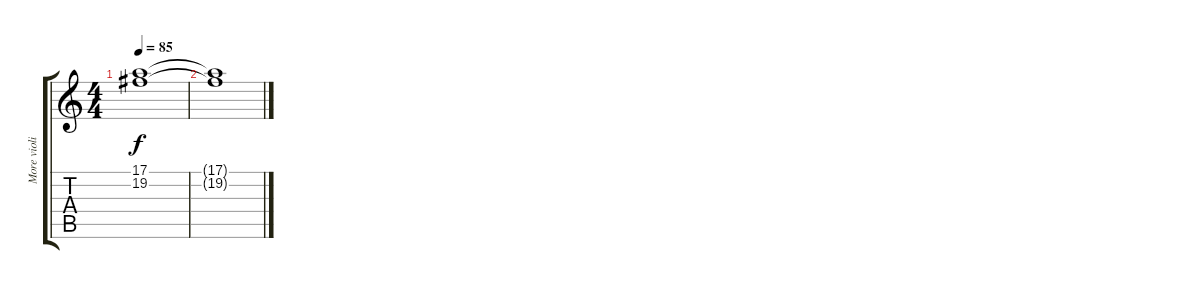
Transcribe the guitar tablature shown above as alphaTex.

\track ("More violins" "More violi") {instrument stringensemble1}
\staff {score tabs}
\tuning (E4 B3 G3 D3 A2 D2) {hide}
\ts (4 4)
\tempo 85
\clef g2
\ks c
(17.1{t} 19.2{t}).1{dy f volume 0} |
(17.1{t} 19.2{t}).1
